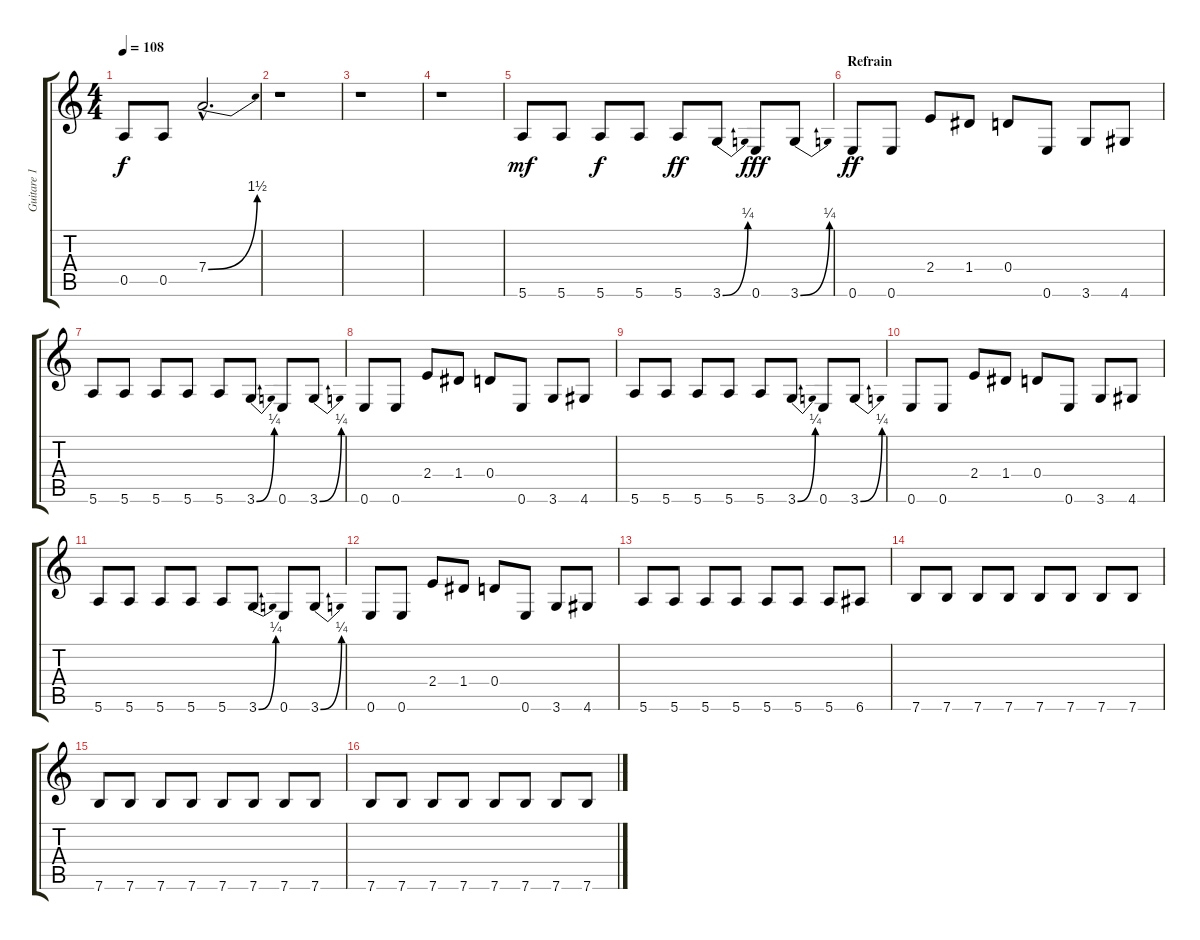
\track ("Guitare 1" "Guitare 1") {instrument overdrivenguitar}
\staff {score tabs}
\tuning (E4 B3 G3 D3 A2 E2) {hide}
\ts (4 4)
\tempo 108
\clef g2
\ks c
0.5.8{dy f} 0.5.8 7.4{be (bend 0 0 60 6) hac}.2{d} |
r.1 |
r.1 |
r.1 |
5.6.8{dy mf} 5.6.8 5.6.8{dy f} 5.6.8 5.6.8{dy ff} 3.6{be (bend 0 0 60 1)}.8 0.6.8{dy fff} 3.6{be (bend 0 0 60 1)}.8 |
\section ("" "Refrain")
0.6.8{dy ff} 0.6.8 2.4.8 1.4.8 0.4.8 0.6.8 3.6.8 4.6.8 |
5.6.8 5.6.8 5.6.8 5.6.8 5.6.8 3.6{be (bend 0 0 60 1)}.8 0.6.8 3.6{be (bend 0 0 60 1)}.8 |
0.6.8 0.6.8 2.4.8 1.4.8 0.4.8 0.6.8 3.6.8 4.6.8 |
5.6.8 5.6.8 5.6.8 5.6.8 5.6.8 3.6{be (bend 0 0 60 1)}.8 0.6.8 3.6{be (bend 0 0 60 1)}.8 |
0.6.8 0.6.8 2.4.8 1.4.8 0.4.8 0.6.8 3.6.8 4.6.8 |
5.6.8 5.6.8 5.6.8 5.6.8 5.6.8 3.6{be (bend 0 0 60 1)}.8 0.6.8 3.6{be (bend 0 0 60 1)}.8 |
0.6.8 0.6.8 2.4.8 1.4.8 0.4.8 0.6.8 3.6.8 4.6.8 |
5.6.8 5.6.8 5.6.8 5.6.8 5.6.8 5.6.8 5.6.8 6.6.8 |
\section ("" "")
7.6.8 7.6.8 7.6.8 7.6.8 7.6.8 7.6.8 7.6.8 7.6.8 |
7.6.8 7.6.8 7.6.8 7.6.8 7.6.8 7.6.8 7.6.8 7.6.8 |
7.6.8 7.6.8 7.6.8 7.6.8 7.6.8 7.6.8 7.6.8 7.6.8
